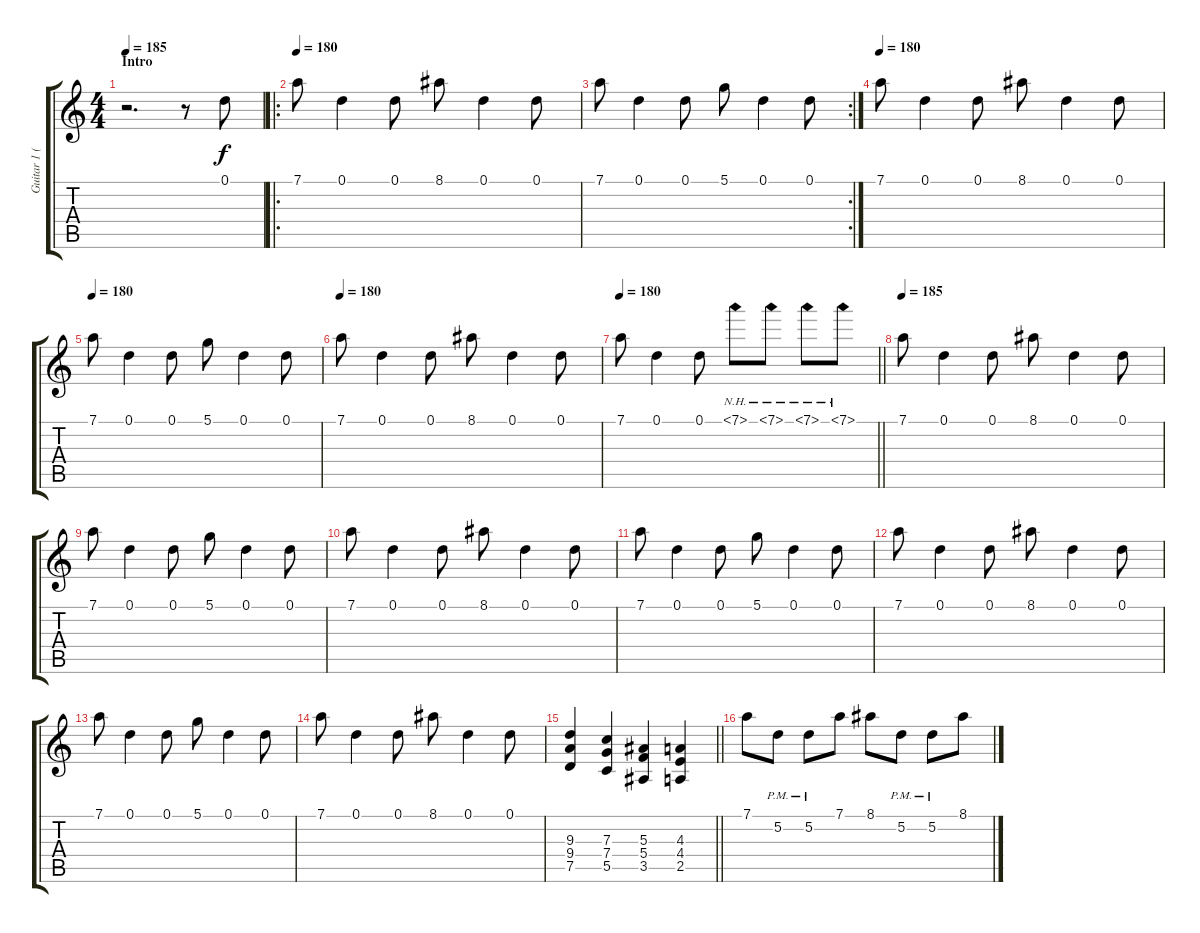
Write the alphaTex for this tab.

\track ("Guitar 1 (Alexi)" "Guitar 1 (") {instrument distortionguitar}
\staff {score tabs}
\tuning (D4 A3 F3 C3 G2 D2) {hide}
\ts (4 4)
\section ("" "Intro")
\tempo 185
\tempo 180
\tempo 185
\clef g2
\ks c
r.2{d dy f instrument distortionguitar} r.8 0.1.8 |
\ro
\tempo 180
7.1.8 0.1.4 0.1.8 8.1.8 0.1.4 0.1.8 |
\rc 2
7.1.8 0.1.4 0.1.8 5.1.8 0.1.4 0.1.8 |
\tempo 180
7.1.8 0.1.4 0.1.8 8.1.8 0.1.4 0.1.8 |
\tempo 180
7.1.8 0.1.4 0.1.8 5.1.8 0.1.4 0.1.8 |
\tempo 180
7.1.8 0.1.4 0.1.8 8.1.8 0.1.4 0.1.8 |
\tempo 180
\barLineRight lightlight
7.1.8 0.1.4 0.1.8 7.1{nh}.8 7.1{nh}.8 7.1{nh}.8 7.1{nh}.8 |
\tempo 185
7.1.8 0.1.4 0.1.8 8.1.8 0.1.4 0.1.8 |
7.1.8 0.1.4 0.1.8 5.1.8 0.1.4 0.1.8 |
7.1.8 0.1.4 0.1.8 8.1.8 0.1.4 0.1.8 |
7.1.8 0.1.4 0.1.8 5.1.8 0.1.4 0.1.8 |
7.1.8 0.1.4 0.1.8 8.1.8 0.1.4 0.1.8 |
7.1.8 0.1.4 0.1.8 5.1.8 0.1.4 0.1.8 |
7.1.8 0.1.4 0.1.8 8.1.8 0.1.4 0.1.8 |
\barLineRight lightlight
(9.3 9.4 7.5).4 (7.3 7.4 5.5).4 (5.3 5.4 3.5).4 (4.3 4.4 2.5).4 |
7.1.8 5.2{pm}.8 5.2{pm}.8 7.1.8 8.1.8 5.2{pm}.8 5.2{pm}.8 8.1.8
